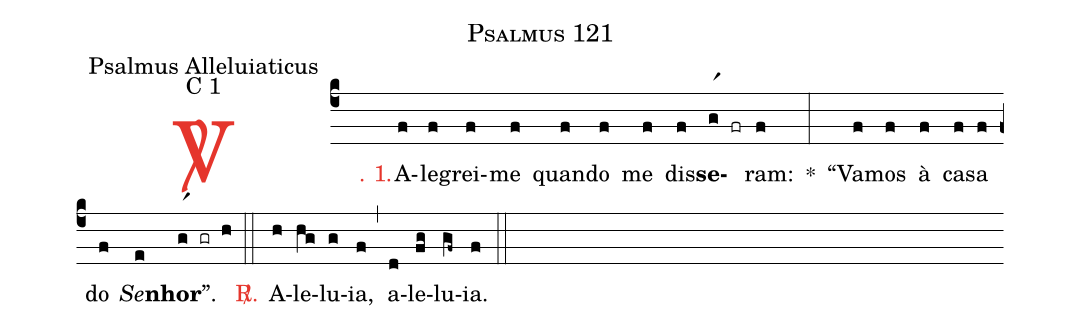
name: Psalmus 121;
office-part: Psalmus Alleluiaticus;
mode: C 1;
%%
(c4)

<c><sp>V/</sp>. 1.</c>() A(f)le(f)grei-(f)me(f) quan(f)do(f) me(f) dis(f)<b>se</b>(gr1 fr)ram:(f) *(:) ``Va(f)mos(f) à(f) ca(f)sa(f) do(f) <i>Se</i>(e)<b>nhor</b>''.(gr1 gr h)

(::)

<nlba><c><sp>R/</sp>.</c>() A</nlba>(h)le(hg)lu(g)ia,(f) (,) a(d)le(fg)lu(gf~)ia.(f)

(::)
